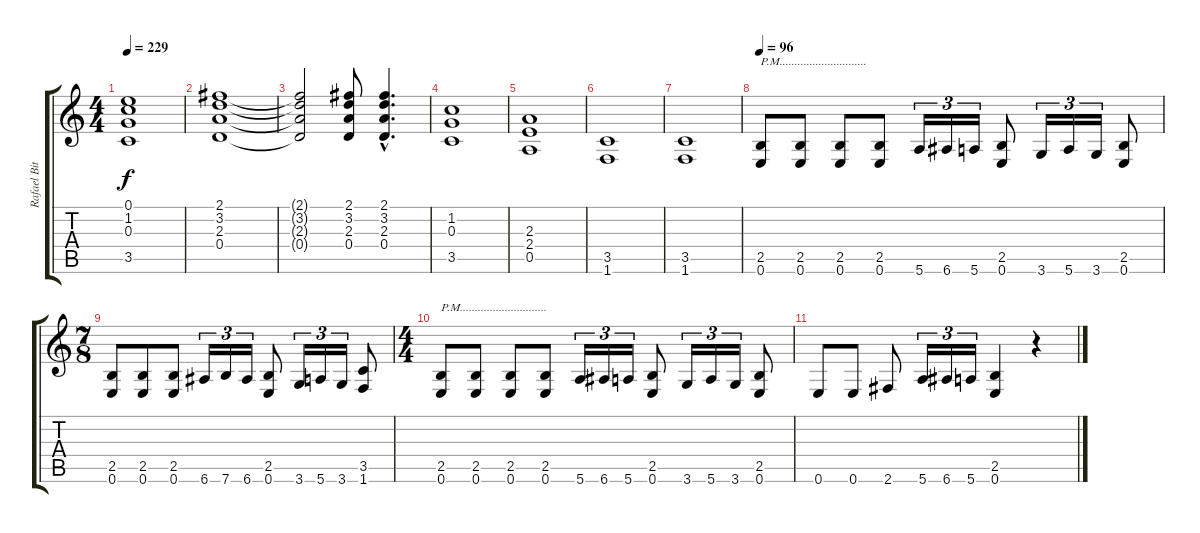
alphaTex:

\track ("Rafael Bittencourt" "Rafael Bit") {instrument distortionguitar}
\staff {score tabs}
\tuning (E4 B3 G3 D3 A2 E2) {hide}
\ts (4 4)
\tempo 229
\clef g2
\ks c
(0.1 1.2 0.3 3.5).1{dy f} |
(2.1 3.2 2.3 0.4).1 |
(2.1{t} 3.2{t} 2.3{t} 0.4{t}).2 (2.1 3.2 2.3 0.4).8 (2.1{hac} 3.2{hac} 2.3{hac} 0.4{hac}).4{d} |
(1.2 0.3 3.5).1 |
(2.3 2.4 0.5).1 |
(3.5 1.6).1 |
(3.5 1.6).1 |
\tempo 96
(2.5 0.6).8{txt "P.M............................."} (2.5 0.6).8 (2.5 0.6).8 (2.5 0.6).8 5.6.16{tu (3 2)} 6.6.16{tu (3 2)} 5.6.16{tu (3 2)} (2.5 0.6).8 3.6.16{tu (3 2)} 5.6.16{tu (3 2)} 3.6.16{tu (3 2)} (2.5 0.6).8 |
\ts (7 8)
(2.5 0.6).8 (2.5 0.6).8 (2.5 0.6).8 6.6.16{tu (3 2)} 7.6.16{tu (3 2)} 6.6.16{tu (3 2)} (2.5 0.6).8 3.6.16{tu (3 2)} 5.6.16{tu (3 2)} 3.6.16{tu (3 2)} (3.5 1.6).8 |
\ts (4 4)
(2.5 0.6).8{txt "P.M............................."} (2.5 0.6).8 (2.5 0.6).8 (2.5 0.6).8 5.6.16{tu (3 2)} 6.6.16{tu (3 2)} 5.6.16{tu (3 2)} (2.5 0.6).8 3.6.16{tu (3 2)} 5.6.16{tu (3 2)} 3.6.16{tu (3 2)} (2.5 0.6).8 |
0.6.8 0.6.8 2.6.8 5.6.16{tu (3 2)} 6.6.16{tu (3 2)} 5.6.16{tu (3 2)} (2.5 0.6).4 r.4
